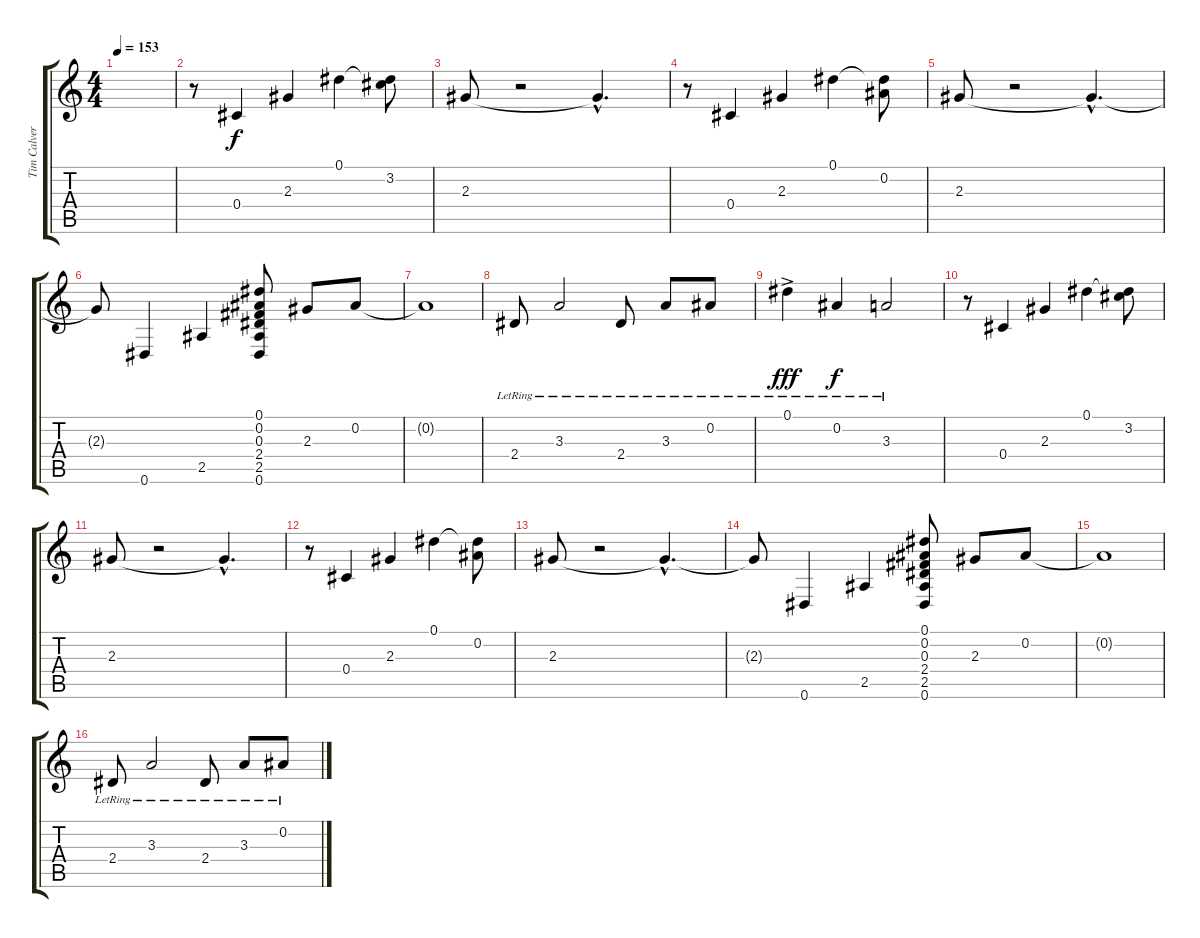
\track ("Tim Calvert" "Tim Calver") {instrument electricguitarclean}
\staff {score tabs}
\tuning (Eb4 Bb3 Gb3 Db3 Ab2 Eb2) {hide}
\ts (4 4)
\tempo 153
\clef g2
\ks c
|
r.8 0.4.4 2.3.4 0.1.4 (0.1{t} 3.2).8 |
2.3.8 r.2 2.3{hac t}.4{d} |
r.8 0.4.4 2.3.4 0.1.4 (0.1{t} 0.2).8 |
2.3.8 r.2 2.3{hac t}.4{d} |
2.3{t}.8 0.6.4 2.5.4 (0.1 0.2 0.3 2.4 2.5 0.6).8 2.3.8 0.2.8 |
0.2{t}.1 |
2.4{lr}.8 3.3{lr}.2 2.4{lr}.8 3.3{lr}.8 0.2{lr}.8 |
0.1{ac lr}.4{dy fff} 0.2{lr}.4{dy f} 3.3{lr}.2 |
r.8 0.4.4 2.3.4 0.1.4 (0.1{t} 3.2).8 |
2.3.8 r.2 2.3{hac t}.4{d} |
r.8 0.4.4 2.3.4 0.1.4 (0.1{t} 0.2).8 |
2.3.8 r.2 2.3{hac t}.4{d} |
2.3{t}.8 0.6.4 2.5.4 (0.1 0.2 0.3 2.4 2.5 0.6).8 2.3.8 0.2.8 |
0.2{t}.1 |
2.4{lr}.8 3.3{lr}.2 2.4{lr}.8 3.3{lr}.8 0.2{lr}.8
